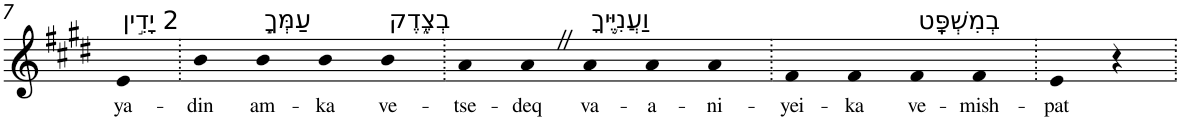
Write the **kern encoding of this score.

**kern	**text
*part1	*part1
*staff1	*staff1
*I"Piano	*
*I'Pno	*
!!LO:PB:g=z
*clefG2	*
*k[f#c#g#d#]	*
*E:	*
=7	=7
!LO:TX:a:t=2 יָדִ֣ין	!
!	!LO:LY:b
4e	ya-
=8.	=8.
!	!LO:LY:b
4b	-din
!LO:TX:a:t=עַמְּךָ֣	!
!	!LO:LY:b
4b	am-
!	!LO:LY:b
4b	-ka
!LO:TX:a:t=בְצֶ֑דֶק	!
!	!LO:LY:b
4b	ve-
=9.	=9.
!	!LO:LY:b
4a	-tse-
!	!LO:LY:b
4aZ	-deq
!LO:TX:a:t=וַעֲנִיֶּ֥יךָ	!
!	!LO:LY:b
4a	va-
!	!LO:LY:b
4a	-a-
!	!LO:LY:b
4a	-ni-
=10.	=10.
!	!LO:LY:b
4f#	-yei-
!	!LO:LY:b
4f#	-ka
!LO:TX:a:t=בְמִשְׁפָּֽט	!
!	!LO:LY:b
4f#	ve-
!	!LO:LY:b
4f#	-mish-
=11.	=11.
!	!LO:LY:b
4e	-pat
4r	.
=.	=.
*-	*-
